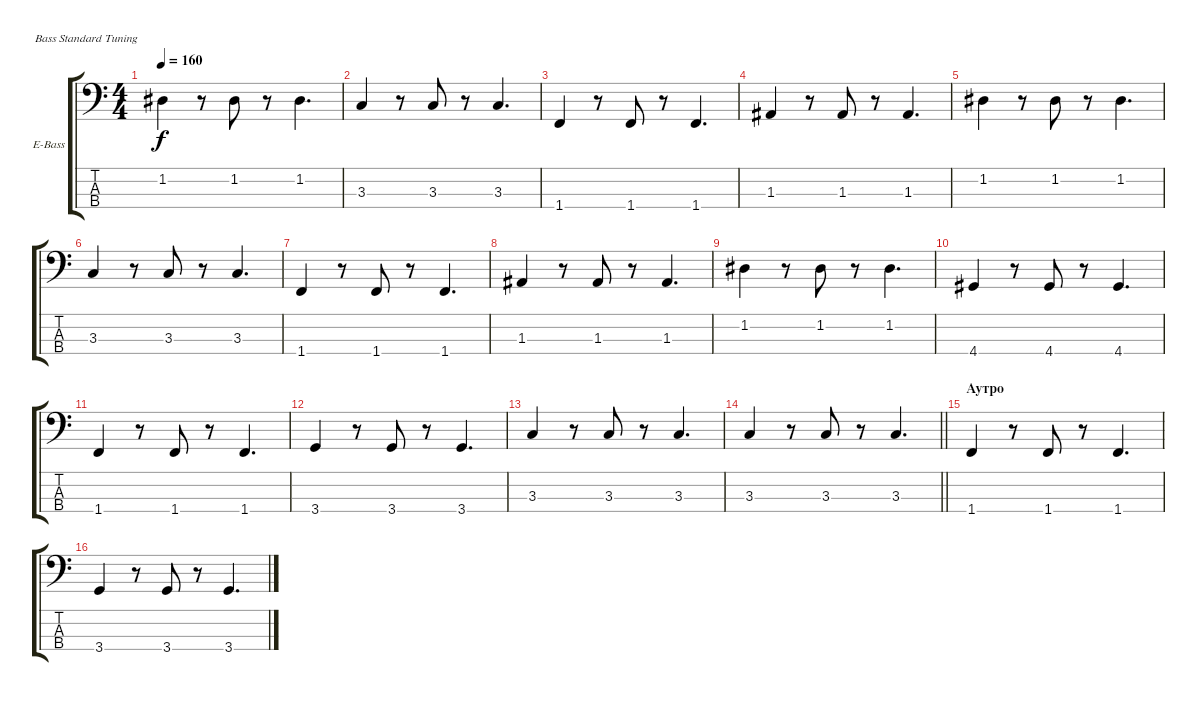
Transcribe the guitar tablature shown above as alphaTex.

\bracketExtendMode groupsimilarinstruments
\firstSystemTrackNameOrientation horizontal
\otherSystemsTrackNameOrientation horizontal
\track ("Бас-гитара" "E-Bass") {instrument electricbassfinger}
\staff {score tabs}
\tuning (G2 D2 A1 E1)
\ts (4 4)
\tempo 160
\clef f4
\ks c
1.2.4{dy f} r.8 1.2.8 r.8 1.2.4{d} |
3.3.4 r.8 3.3.8 r.8 3.3.4{d} |
1.4.4 r.8 1.4.8 r.8 1.4.4{d} |
1.3.4 r.8 1.3.8 r.8 1.3.4{d} |
1.2.4 r.8 1.2.8 r.8 1.2.4{d} |
3.3.4 r.8 3.3.8 r.8 3.3.4{d} |
1.4.4 r.8 1.4.8 r.8 1.4.4{d} |
1.3.4 r.8 1.3.8 r.8 1.3.4{d} |
1.2.4 r.8 1.2.8 r.8 1.2.4{d} |
4.4.4 r.8 4.4.8 r.8 4.4.4{d} |
1.4.4 r.8 1.4.8 r.8 1.4.4{d} |
3.4.4 r.8 3.4.8 r.8 3.4.4{d} |
3.3.4 r.8 3.3.8 r.8 3.3.4{d} |
\barLineRight lightlight
3.3.4 r.8 3.3.8 r.8 3.3.4{d} |
\section ("" "Аутро")
1.4.4 r.8 1.4.8 r.8 1.4.4{d} |
3.4.4 r.8 3.4.8 r.8 3.4.4{d}
